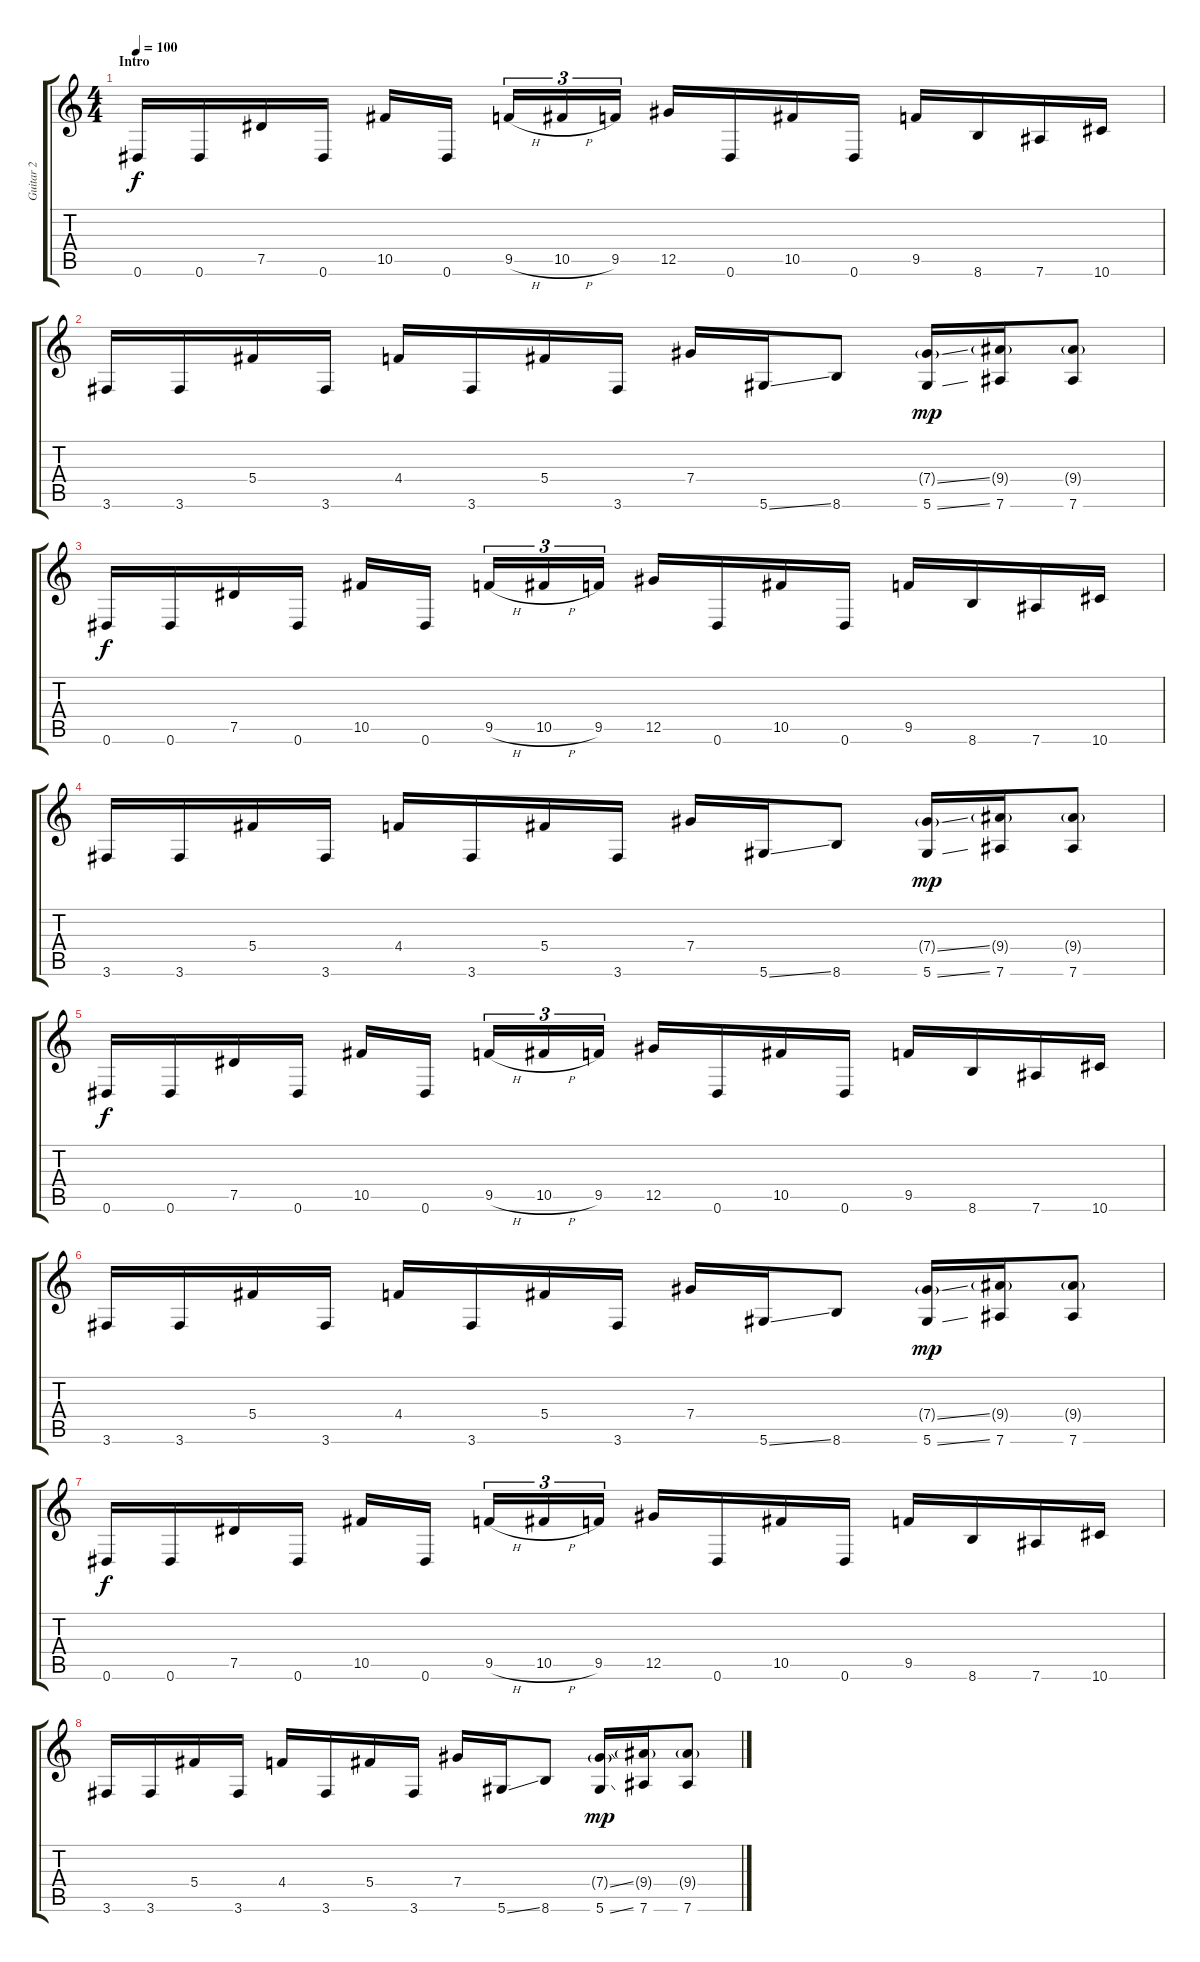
\track ("Guitar 2" "Guitar 2") {instrument distortionguitar}
\staff {score tabs}
\tuning (Eb4 Bb3 Gb3 Db3 Ab2 Eb2) {hide}
\ts (4 4)
\section ("" "Intro")
\tempo 100
\clef g2
\ks c
0.6.16{dy f instrument distortionguitar} 0.6.16 7.5.16 0.6.16 10.5.16 0.6.16 9.5{h}.16{tu (3 2)} 10.5{h}.16{tu (3 2)} 9.5.16{tu (3 2)} 12.5.16 0.6.16 10.5.16 0.6.16 9.5.16 8.6.16 7.6.16 10.6.16 |
3.6.16 3.6.16 5.4.16 3.6.16 4.4.16 3.6.16 5.4.16 3.6.16 7.4.16 5.6{ss}.16 8.6.8 (7.4{ss g} 5.6{ss}).16{dy mp} (9.4{g} 7.6).16 (9.4{g} 7.6).8 |
0.6.16{dy f} 0.6.16 7.5.16 0.6.16 10.5.16 0.6.16 9.5{h}.16{tu (3 2)} 10.5{h}.16{tu (3 2)} 9.5.16{tu (3 2)} 12.5.16 0.6.16 10.5.16 0.6.16 9.5.16 8.6.16 7.6.16 10.6.16 |
3.6.16 3.6.16 5.4.16 3.6.16 4.4.16 3.6.16 5.4.16 3.6.16 7.4.16 5.6{ss}.16 8.6.8 (7.4{ss g} 5.6{ss}).16{dy mp} (9.4{g} 7.6).16 (9.4{g} 7.6).8 |
0.6.16{dy f} 0.6.16 7.5.16 0.6.16 10.5.16 0.6.16 9.5{h}.16{tu (3 2)} 10.5{h}.16{tu (3 2)} 9.5.16{tu (3 2)} 12.5.16 0.6.16 10.5.16 0.6.16 9.5.16 8.6.16 7.6.16 10.6.16 |
3.6.16 3.6.16 5.4.16 3.6.16 4.4.16 3.6.16 5.4.16 3.6.16 7.4.16 5.6{ss}.16 8.6.8 (7.4{ss g} 5.6{ss}).16{dy mp} (9.4{g} 7.6).16 (9.4{g} 7.6).8 |
0.6.16{dy f} 0.6.16 7.5.16 0.6.16 10.5.16 0.6.16 9.5{h}.16{tu (3 2)} 10.5{h}.16{tu (3 2)} 9.5.16{tu (3 2)} 12.5.16 0.6.16 10.5.16 0.6.16 9.5.16 8.6.16 7.6.16 10.6.16 |
3.6.16 3.6.16 5.4.16 3.6.16 4.4.16 3.6.16 5.4.16 3.6.16 7.4.16 5.6{ss}.16 8.6.8 (7.4{ss g} 5.6{ss}).16{dy mp} (9.4{g} 7.6).16 (9.4{g} 7.6).8
